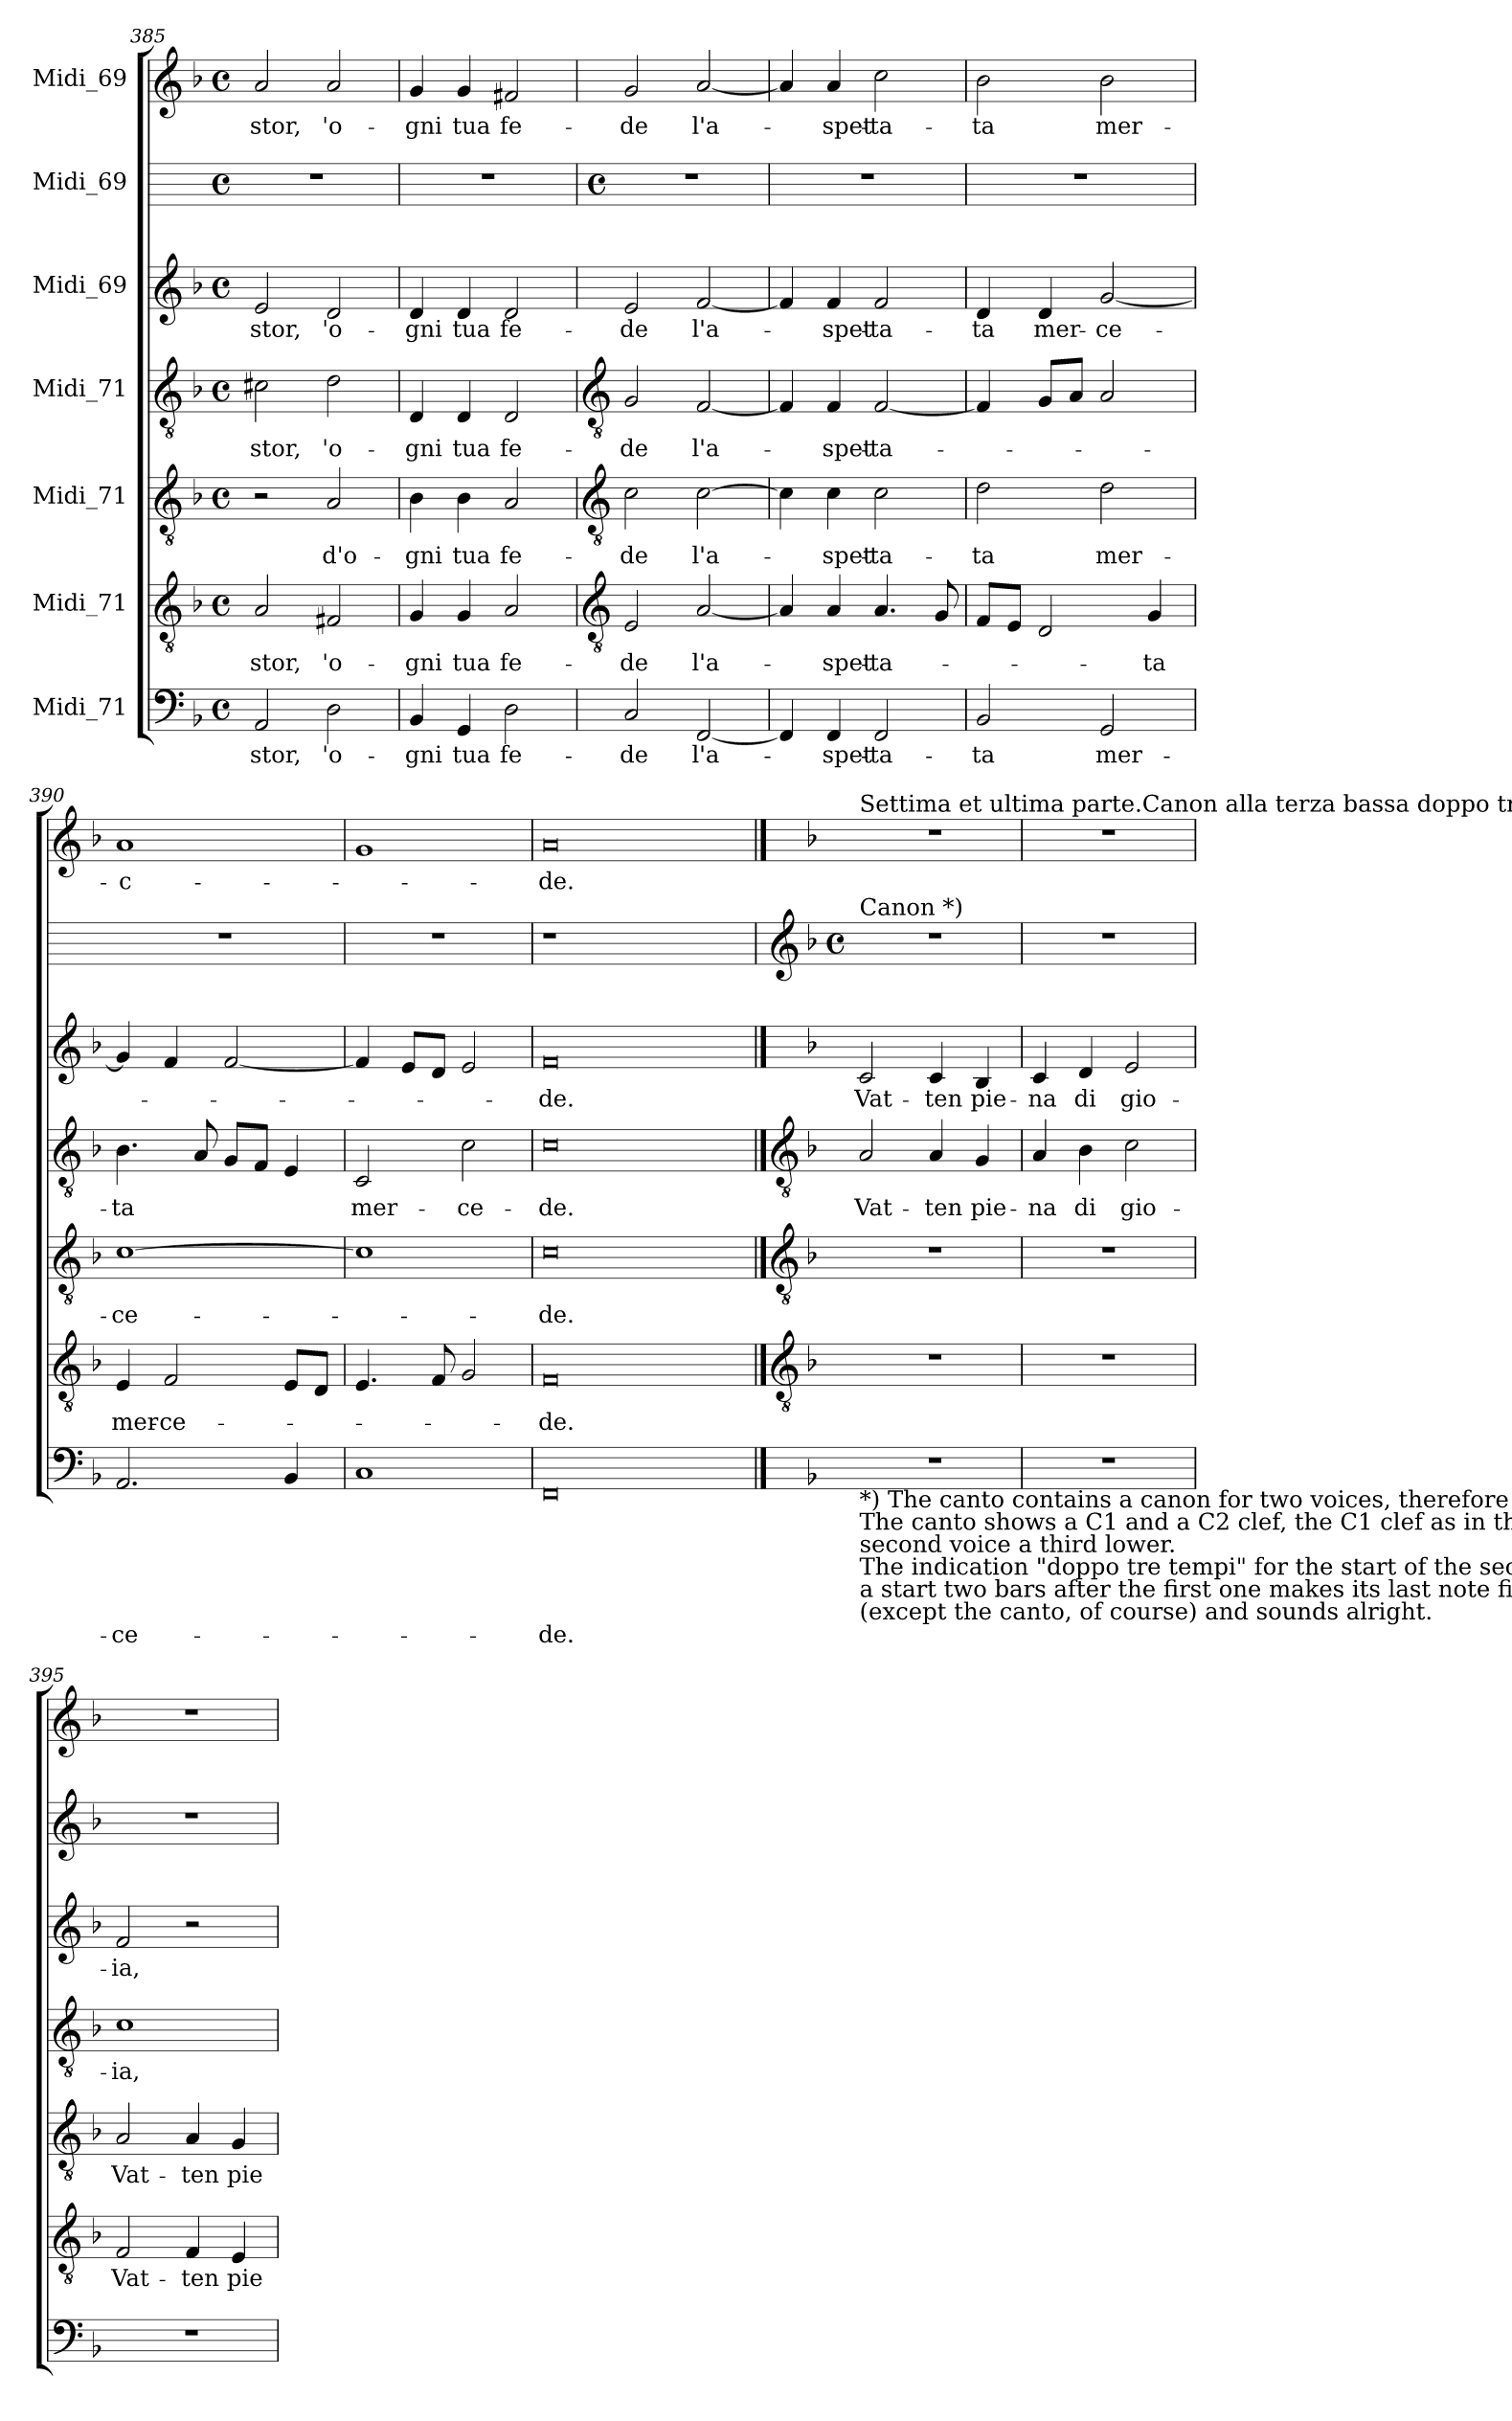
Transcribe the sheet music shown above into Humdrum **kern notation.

**kern	**text	**kern	**text	**kern	**text	**kern	**text	**kern	**text	**kern	**kern	**text
*part7	*part7	*part6	*part6	*part5	*part5	*part4	*part4	*part3	*part3	*part2	*part1	*part1
*staff7	*staff7	*staff6	*staff6	*staff5	*staff5	*staff4	*staff4	*staff3	*staff3	*staff2	*staff1	*staff1
*I"Midi_71	*	*I"Midi_71	*	*I"Midi_71	*	*I"Midi_71	*	*I"Midi_69	*	*I"Midi_69	*I"Midi_69	*
*clefF4	*	*clefGv2	*	*clefGv2	*	*clefGv2	*	*clefG2	*	*	*clefG2	*
*k[b-]	*	*k[b-]	*	*k[b-]	*	*k[b-]	*	*k[b-]	*	*	*k[b-]	*
*F:	*	*F:	*	*F:	*	*F:	*	*F:	*	*	*F:	*
*M4/4	*	*M4/4	*	*M4/4	*	*M4/4	*	*M4/4	*	*M4/4	*M4/4	*
*met(c)	*	*met(c)	*	*met(c)	*	*met(c)	*	*met(c)	*	*met(c)	*met(c)	*
=385	=385	=385	=385	=385	=385	=385	=385	=385	=385	=385	=385	=385
!	!LO:LY:b	!	!LO:LY:b	!	!	!	!LO:LY:b	!	!LO:LY:b	!	!	!LO:LY:b
2AA	-stor,	2A	-stor,	2r	.	2c#X	-stor,	2e	-stor,	1r	2a	-stor,
!	!LO:LY:b	!	!LO:LY:b	!	!LO:LY:b	!	!LO:LY:b	!	!LO:LY:b	!	!	!LO:LY:b
2D	'o-	2F#X	'o-	2A	d'o-	2d	'o-	2d	'o-	.	2a	'o-
=386	=386	=386	=386	=386	=386	=386	=386	=386	=386	=386	=386	=386
!	!LO:LY:b	!	!LO:LY:b	!	!LO:LY:b	!	!LO:LY:b	!	!LO:LY:b	!	!	!LO:LY:b
4BB-	-gni	4G	-gni	4B-	-gni	4D	-gni	4d	-gni	1r	4g	-gni
!	!LO:LY:b	!	!LO:LY:b	!	!LO:LY:b	!	!LO:LY:b	!	!LO:LY:b	!	!	!LO:LY:b
4GG	tua	4G	tua	4B-	tua	4D	tua	4d	tua	.	4g	tua
!	!LO:LY:b	!	!LO:LY:b	!	!LO:LY:b	!	!LO:LY:b	!	!LO:LY:b	!	!	!LO:LY:b
2D	fe-	2A	fe-	2A	fe-	2D	fe-	2d	fe-	.	2f#X	fe-
!!LO:LB:g=z
=387	=387	=387	=387	=387	=387	=387	=387	=387	=387	=387	=387	=387
*	*	*clefGv2	*	*clefGv2	*	*clefGv2	*	*	*	*	*	*
*	*	*	*	*	*	*	*	*	*	*M4/4	*	*
*	*	*	*	*	*	*	*	*	*	*met(c)	*	*
!	!LO:LY:b	!	!LO:LY:b	!	!LO:LY:b	!	!LO:LY:b	!	!LO:LY:b	!	!	!LO:LY:b
2C	-de	2E	-de	2c	-de	2G	-de	2e	-de	1r	2g	-de
!	!LO:LY:b	!	!LO:LY:b	!	!LO:LY:b	!	!LO:LY:b	!	!LO:LY:b	!	!	!LO:LY:b
[2FF	l'a-	[2A	l'a-	[2c	l'a-	[2F	l'a-	[2f	l'a-	.	[2a	l'a-
=388	=388	=388	=388	=388	=388	=388	=388	=388	=388	=388	=388	=388
4FF]	.	4A]	.	4c]	.	4F]	.	4f]	.	1r	4a]	.
!	!LO:LY:b	!	!LO:LY:b	!	!LO:LY:b	!	!LO:LY:b	!	!LO:LY:b	!	!	!LO:LY:b
4FF	-spet-	4A	-spet-	4c	-spet-	4F	-spet-	4f	-spet-	.	4a	-spet-
!	!LO:LY:b	!	!LO:LY:b	!	!LO:LY:b	!	!LO:LY:b	!	!LO:LY:b	!	!	!LO:LY:b
2FF	-ta-	4.A	-ta-	2c	-ta-	[2F	-ta-	2f	-ta-	.	2cc	-ta-
.	.	8G	.	.	.	.	.	.	.	.	.	.
=389	=389	=389	=389	=389	=389	=389	=389	=389	=389	=389	=389	=389
!	!LO:LY:b	!	!	!	!LO:LY:b	!	!	!	!LO:LY:b	!	!	!LO:LY:b
2BB-	-ta	8FL	.	2d	-ta	4F]	.	4d	-ta	1r	2b-	-ta
.	.	8EJ	.	.	.	.	.	.	.	.	.	.
!	!	!	!	!	!	!	!	!	!LO:LY:b	!	!	!
.	.	2D	.	.	.	8GL	.	4d	mer-	.	.	.
.	.	.	.	.	.	8AJ	.	.	.	.	.	.
!	!LO:LY:b	!	!	!	!LO:LY:b	!	!	!	!LO:LY:b	!	!	!LO:LY:b
2GG	mer-	.	.	2d	mer-	2A	.	[2g	-ce-	.	2b-	mer-
!	!	!	!LO:LY:b	!	!	!	!	!	!	!	!	!
.	.	4G	-ta	.	.	.	.	.	.	.	.	.
=390	=390	=390	=390	=390	=390	=390	=390	=390	=390	=390	=390	=390
!	!LO:LY:b	!	!LO:LY:b	!	!LO:LY:b	!	!LO:LY:b	!	!	!	!	!LO:LY:b
2.AA	-ce-	4E	mer-	[1c	-ce-	4.B-	-ta	4g]	.	1r	1a	-c-
!	!	!	!LO:LY:b	!	!	!	!	!	!	!	!	!
.	.	2F	-ce-	.	.	.	.	4f	.	.	.	.
.	.	.	.	.	.	8A	.	.	.	.	.	.
.	.	.	.	.	.	8GL	.	[2f	.	.	.	.
.	.	.	.	.	.	8FJ	.	.	.	.	.	.
4BB-	.	8EL	.	.	.	4E	.	.	.	.	.	.
.	.	8DJ	.	.	.	.	.	.	.	.	.	.
=391	=391	=391	=391	=391	=391	=391	=391	=391	=391	=391	=391	=391
!	!	!	!	!	!	!	!LO:LY:b	!	!	!	!	!
1C	.	4.E	.	1c]	.	2C	mer-	4f]	.	1r	1g	.
.	.	.	.	.	.	.	.	8eL	.	.	.	.
.	.	8F	.	.	.	.	.	8dJ	.	.	.	.
!	!	!	!	!	!	!	!LO:LY:b	!	!	!	!	!
.	.	2G	.	.	.	2c	-ce-	2e	.	.	.	.
=392	=392	=392	=392	=392	=392	=392	=392	=392	=392	=392	=392	=392
!	!LO:LY:b	!	!LO:LY:b	!	!LO:LY:b	!	!LO:LY:b	!	!LO:LY:b	!	!	!LO:LY:b
0FF	-de.	0F	-de.	0c	-de.	0c	-de.	0f	-de.	1r	0a	-de.
.	.	.	.	.	.	.	.	.	.	1ryy	.	.
!!LO:LB:g=z
==393	==393	==393	==393	==393	==393	==393	==393	==393	==393	=393	==393	==393
*	*	*clefGv2	*	*clefGv2	*	*clefGv2	*	*	*	*clefG2	*	*
*	*	*	*	*	*	*	*	*	*	*k[b-]	*	*
*	*	*	*	*	*	*	*	*	*	*F:	*	*
*	*	*	*	*	*	*	*	*	*	*M4/4	*	*
*	*	*	*	*	*	*	*	*	*	*met(c)	*	*
!	!	!	!	!	!	!	!	!	!	!	!LO:TX:a:t=Settima et ultima parte.Canon alla terza bassa doppo tre tempi. *)	!
!	!	!	!	!	!	!	!	!	!	!LO:TX:a:t=Canon *)	!	!
!LO:TX:b:t=*) The canto contains a canon for two voices, therefore a seventh stave has been added.\nThe canto shows a C1 and a C2 clef, the C1 clef as in the previous parts, and the C2 clef for the\nsecond voice a third lower.\nThe indication "doppo tre tempi" for the start of the second voice is not easily understandable; but\na start two bars after the first one makes its last note fit with the end notes of the other voices\n(except the canto, of course) and sounds alright.	!	!	!	!	!	!	!	!	!	!	!	!
!	!	!	!	!	!	!	!LO:LY:b	!	!LO:LY:b	!	!	!
1r	.	1r	.	1r	.	2A	Vat-	2c	Vat-	1r	1r	.
!	!	!	!	!	!	!	!LO:LY:b	!	!LO:LY:b	!	!	!
.	.	.	.	.	.	4A	-ten	4c	-ten	.	.	.
!	!	!	!	!	!	!	!LO:LY:b	!	!LO:LY:b	!	!	!
.	.	.	.	.	.	4G	pie-	4B-	pie-	.	.	.
=394	=394	=394	=394	=394	=394	=394	=394	=394	=394	=394	=394	=394
!	!	!	!	!	!	!	!LO:LY:b	!	!LO:LY:b	!	!	!
1r	.	1r	.	1r	.	4A	-na	4c	-na	1r	1r	.
!	!	!	!	!	!	!	!LO:LY:b	!	!LO:LY:b	!	!	!
.	.	.	.	.	.	4B-	di	4d	di	.	.	.
!	!	!	!	!	!	!	!LO:LY:b	!	!LO:LY:b	!	!	!
.	.	.	.	.	.	2c	gio-	2e	gio-	.	.	.
=395	=395	=395	=395	=395	=395	=395	=395	=395	=395	=395	=395	=395
!	!	!	!LO:LY:b	!	!LO:LY:b	!	!LO:LY:b	!	!LO:LY:b	!	!	!
1r	.	2F	Vat-	2A	Vat-	1c	-ia,	2f	-ia,	1r	1r	.
!	!	!	!LO:LY:b	!	!LO:LY:b	!	!	!	!	!	!	!
.	.	4F	-ten	4A	-ten	.	.	2r	.	.	.	.
!	!	!	!LO:LY:b	!	!LO:LY:b	!	!	!	!	!	!	!
.	.	4E	pie-	4G	pie-	.	.	.	.	.	.	.
=	=	=	=	=	=	=	=	=	=	=	=	=
*-	*-	*-	*-	*-	*-	*-	*-	*-	*-	*-	*-	*-
